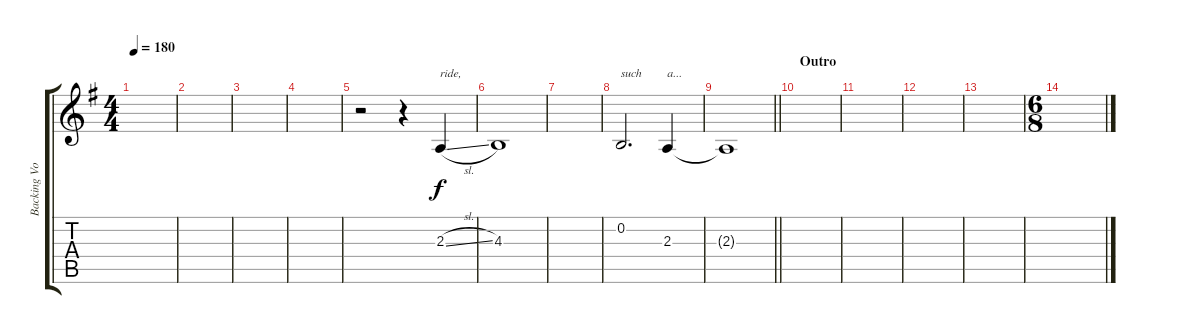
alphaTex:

\track ("Backing Vocals - Ben Johnston" "Backing Vo") {instrument altosax}
\staff {score tabs}
\tuning (E4 B3 G3 D3 A2 E2) {hide}
\ts (4 4)
\tempo 180
\clef g2
\ks eminor
|
|
|
|
r.2 r.4 2.3{sl}.4{txt "ride,"} |
4.3.1 |
|
0.2.2{d txt "such"} 2.3.4{txt "a..."} |
\barLineRight lightlight
2.3{t}.1 |
\section ("" "Outro")
|
|
|
|
\ts (6 8)
